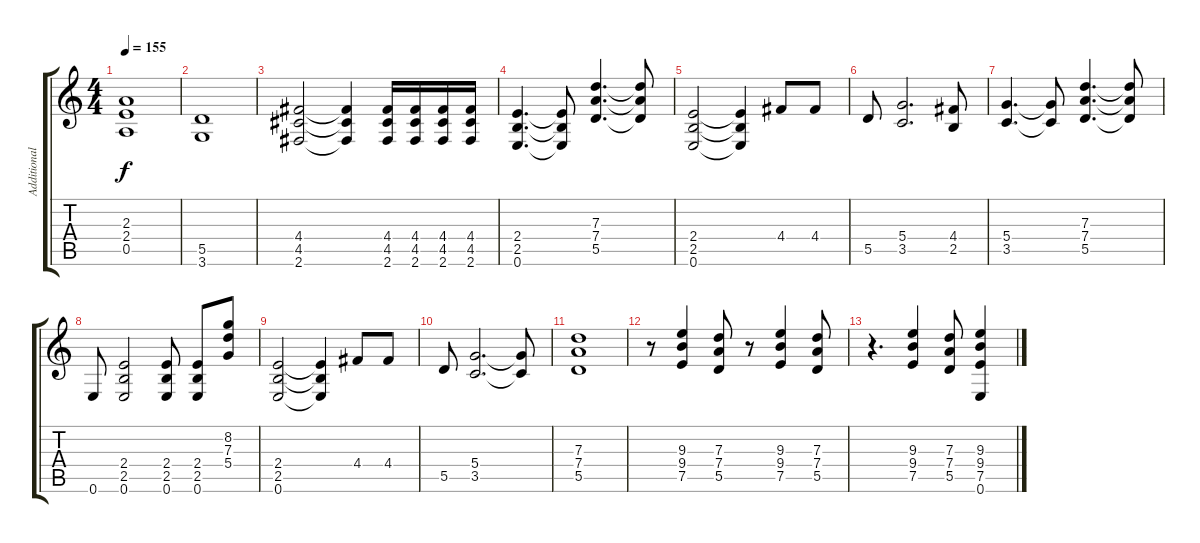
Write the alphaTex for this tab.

\track ("Additional Guitar" "Additional") {instrument distortionguitar}
\staff {score tabs}
\tuning (E4 B3 G3 D3 A2 E2) {hide}
\ts (4 4)
\tempo 155
\clef g2
\ks c
(2.3{t} 2.4{t} 0.5{t}).1{dy f} |
(5.5 3.6).1 |
(4.4 4.5 2.6).2 (4.4{t} 4.5{t} 2.6{t}).4 (4.4 4.5 2.6).16 (4.4 4.5 2.6).16 (4.4 4.5 2.6).16 (4.4 4.5 2.6).16 |
(2.4 2.5 0.6).4{d} (2.4{t} 2.5{t} 0.6{t}).8 (7.3 7.4 5.5).4{d} (7.3{t} 7.4{t} 5.5{t}).8 |
(2.4 2.5 0.6).2 (2.4{t} 2.5{t} 0.6{t}).4 4.4.8 4.4.8 |
5.5.8 (5.4 3.5).2{d} (4.4 2.5).8 |
(5.4 3.5).4{d} (5.4{t} 3.5{t}).8 (7.3 7.4 5.5).4{d} (7.3{t} 7.4{t} 5.5{t}).8 |
0.6.8 (2.4 2.5 0.6).2 (2.4 2.5 0.6).8 (2.4 2.5 0.6).8 (8.2 7.3 5.4).8 |
(2.4 2.5 0.6).2 (2.4{t} 2.5{t} 0.6{t}).4 4.4.8 4.4.8 |
5.5.8 (5.4 3.5).2{d} (5.4{t} 3.5{t}).8 |
(7.3 7.4 5.5).1 |
r.8 (9.3 9.4 7.5).4 (7.3 7.4 5.5).8 r.8 (9.3 9.4 7.5).4 (7.3 7.4 5.5).8 |
r.4{d} (9.3 9.4 7.5).4 (7.3 7.4 5.5).8 (9.3 9.4 7.5 0.6).4
